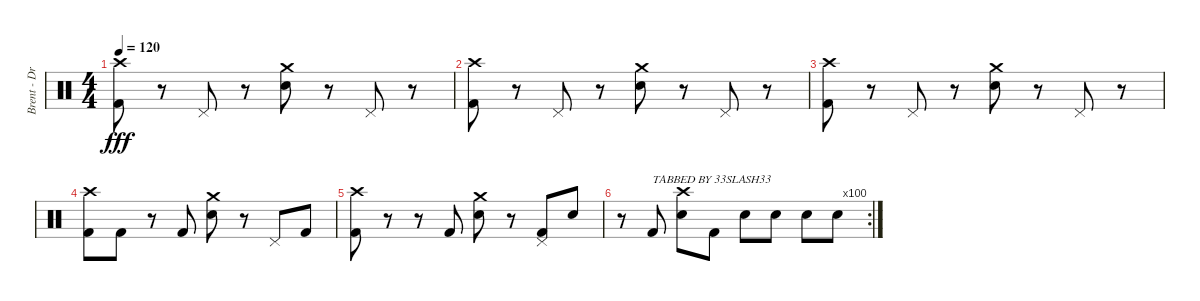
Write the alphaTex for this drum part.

\track ("Brent - Drums" "Brent - Dr") {instrument percussion}
\staff {score}
\articulation defaults
\ts (4 4)
\tempo 120
\clef neutral
\ks c
("Crash high (hit)" "Kick (hit) 2").8{dy fff} r.8 "Pedal Hi-Hat (hit)".8 r.8 ("Crash medium (hit)" "Snare (hit) 2").8 r.8 "Pedal Hi-Hat (hit)".8 r.8 |
("Crash high (hit)" "Kick (hit) 2").8 r.8 "Pedal Hi-Hat (hit)".8 r.8 ("Crash medium (hit)" "Snare (hit) 2").8 r.8 "Pedal Hi-Hat (hit)".8 r.8 |
("Crash high (hit)" "Kick (hit) 2").8 r.8 "Pedal Hi-Hat (hit)".8 r.8 ("Crash medium (hit)" "Snare (hit) 2").8 r.8 "Pedal Hi-Hat (hit)".8 r.8 |
("Crash high (hit)" "Kick (hit) 2").8 "Kick (hit) 2".8 r.8 "Kick (hit) 2".8 ("Crash medium (hit)" "Snare (hit) 2").8 r.8 "Pedal Hi-Hat (hit)".8 "Kick (hit) 2".8 |
("Crash high (hit)" "Kick (hit) 2").8 r.8 r.8 "Kick (hit) 2".8 ("Crash medium (hit)" "Snare (hit) 2").8 r.8 ("Pedal Hi-Hat (hit)" "Kick (hit) 2").8 "Snare (hit) 2".8 |
\rc 100
r.8 "Kick (hit) 2".8{txt "TABBED BY 33SLASH33"} ("Crash high (hit)" "Snare (hit) 2").8 "Kick (hit) 2".8 "Snare (hit) 2".8 "Snare (hit) 2".8 "Snare (hit) 2".8 "Snare (hit) 2".8
